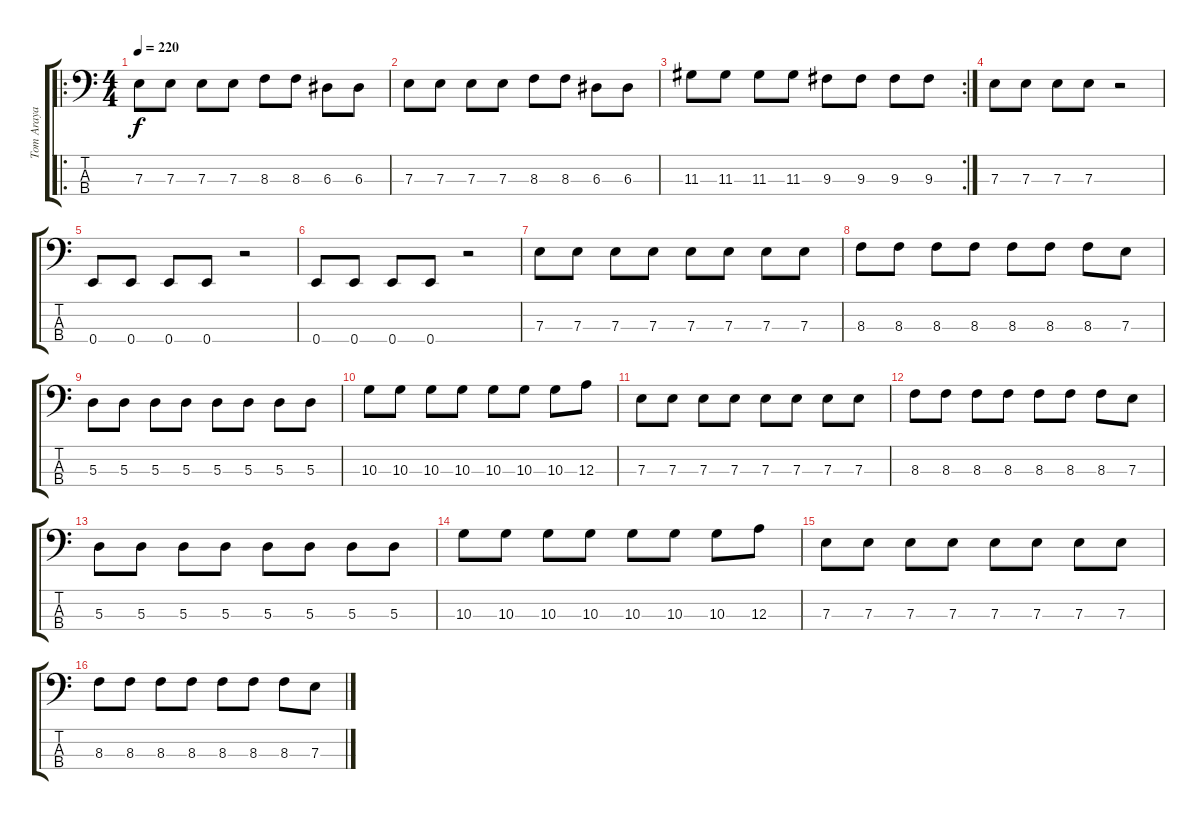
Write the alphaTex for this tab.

\track ("Tom Araya" "Tom Araya") {instrument electricbassfinger}
\staff {score tabs}
\tuning (G2 D2 A1 E1) {hide}
\ro
\ts (4 4)
\tempo 220
\clef f4
\ks c
7.3.8{dy f} 7.3.8 7.3.8 7.3.8 8.3.8 8.3.8 6.3.8 6.3.8 |
7.3.8 7.3.8 7.3.8 7.3.8 8.3.8 8.3.8 6.3.8 6.3.8 |
\rc 2
11.3.8 11.3.8 11.3.8 11.3.8 9.3.8 9.3.8 9.3.8 9.3.8 |
7.3.8 7.3.8 7.3.8 7.3.8 r.2 |
0.4.8 0.4.8 0.4.8 0.4.8 r.2 |
0.4.8 0.4.8 0.4.8 0.4.8 r.2 |
7.3.8 7.3.8 7.3.8 7.3.8 7.3.8 7.3.8 7.3.8 7.3.8 |
8.3.8 8.3.8 8.3.8 8.3.8 8.3.8 8.3.8 8.3.8 7.3.8 |
5.3.8 5.3.8 5.3.8 5.3.8 5.3.8 5.3.8 5.3.8 5.3.8 |
10.3.8 10.3.8 10.3.8 10.3.8 10.3.8 10.3.8 10.3.8 12.3.8 |
7.3.8 7.3.8 7.3.8 7.3.8 7.3.8 7.3.8 7.3.8 7.3.8 |
8.3.8 8.3.8 8.3.8 8.3.8 8.3.8 8.3.8 8.3.8 7.3.8 |
5.3.8 5.3.8 5.3.8 5.3.8 5.3.8 5.3.8 5.3.8 5.3.8 |
10.3.8 10.3.8 10.3.8 10.3.8 10.3.8 10.3.8 10.3.8 12.3.8 |
7.3.8 7.3.8 7.3.8 7.3.8 7.3.8 7.3.8 7.3.8 7.3.8 |
8.3.8 8.3.8 8.3.8 8.3.8 8.3.8 8.3.8 8.3.8 7.3.8
